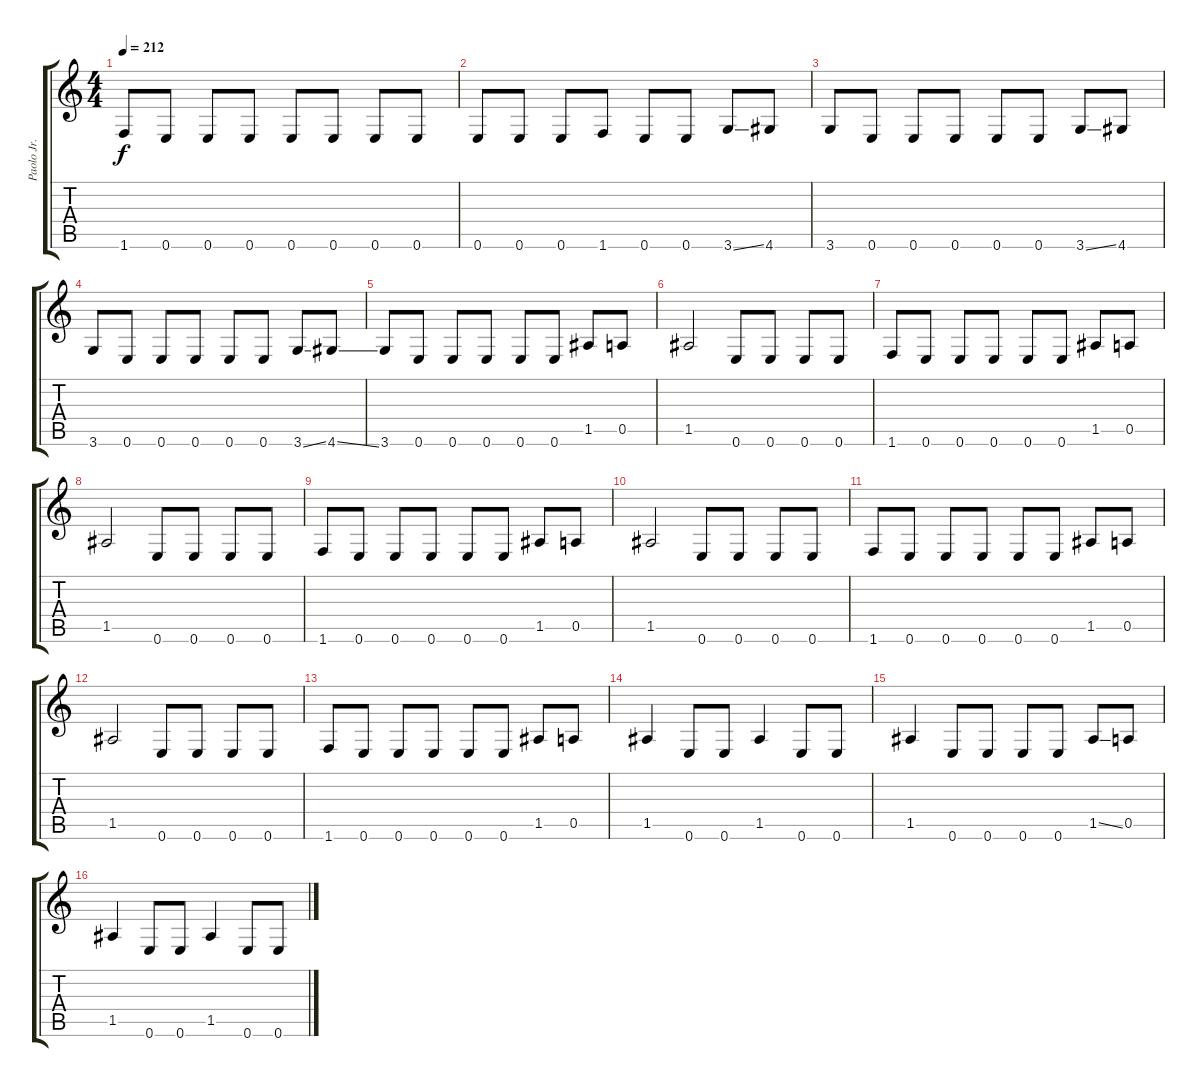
\track ("Paolo Jr." "Paolo Jr.") {instrument electricbasspick}
\staff {score tabs}
\tuning (E4 B3 G3 D3 A2 E2) {hide}
\ts (4 4)
\tempo 212
\clef g2
\ks c
1.6.8{dy f} 0.6.8 0.6.8 0.6.8 0.6.8 0.6.8 0.6.8 0.6.8 |
0.6.8 0.6.8 0.6.8 1.6.8 0.6.8 0.6.8 3.6{ss}.8 4.6.8 |
3.6.8 0.6.8 0.6.8 0.6.8 0.6.8 0.6.8 3.6{ss}.8 4.6.8 |
3.6.8 0.6.8 0.6.8 0.6.8 0.6.8 0.6.8 3.6{ss}.8 4.6{ss}.8 |
3.6.8 0.6.8 0.6.8 0.6.8 0.6.8 0.6.8 1.5.8 0.5.8 |
1.5.2 0.6.8 0.6.8 0.6.8 0.6.8 |
1.6.8 0.6.8 0.6.8 0.6.8 0.6.8 0.6.8 1.5.8 0.5.8 |
1.5.2 0.6.8 0.6.8 0.6.8 0.6.8 |
1.6.8 0.6.8 0.6.8 0.6.8 0.6.8 0.6.8 1.5.8 0.5.8 |
1.5.2 0.6.8 0.6.8 0.6.8 0.6.8 |
1.6.8 0.6.8 0.6.8 0.6.8 0.6.8 0.6.8 1.5.8 0.5.8 |
1.5.2 0.6.8 0.6.8 0.6.8 0.6.8 |
1.6.8 0.6.8 0.6.8 0.6.8 0.6.8 0.6.8 1.5.8 0.5.8 |
1.5.4 0.6.8 0.6.8 1.5.4 0.6.8 0.6.8 |
1.5.4 0.6.8 0.6.8 0.6.8 0.6.8 1.5{ss}.8 0.5.8 |
1.5.4 0.6.8 0.6.8 1.5.4 0.6.8 0.6.8
